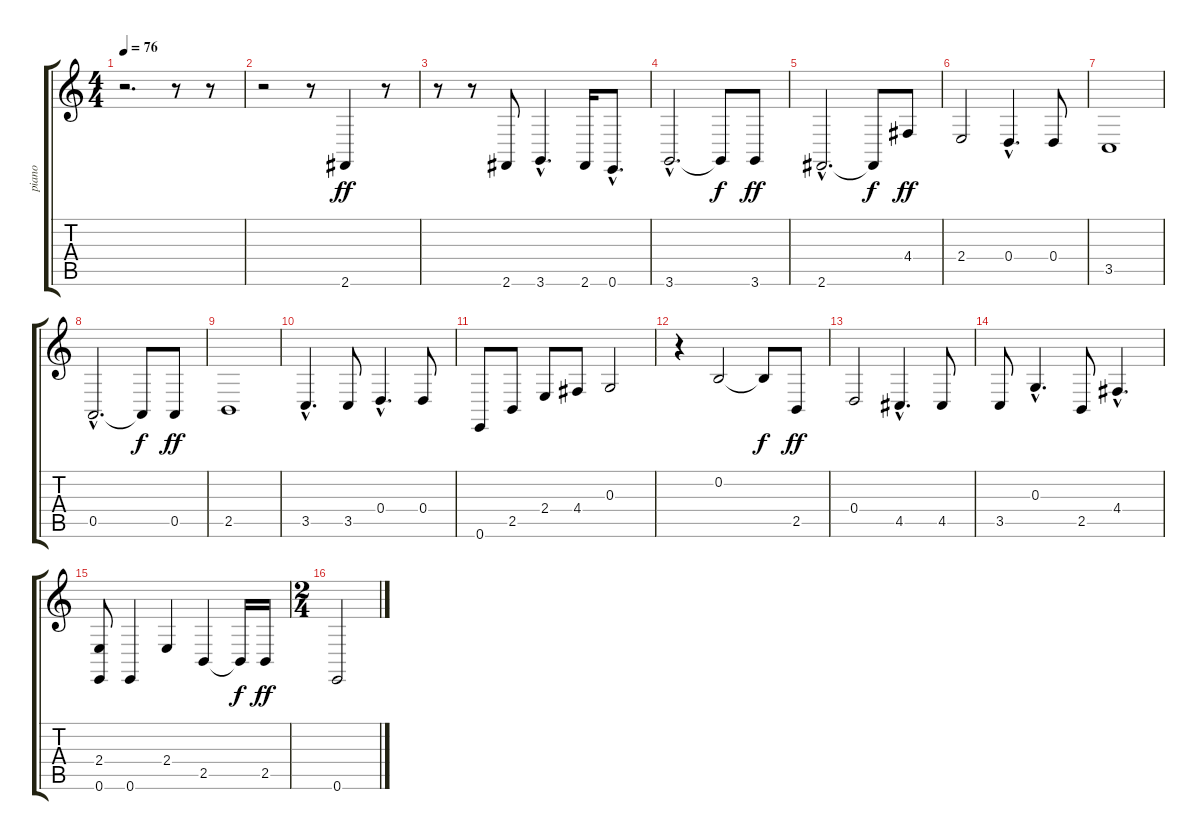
\track ("piano" "piano") {instrument acousticgrandpiano}
\staff {score tabs}
\tuning (E4 B3 G3 D3 A2 E2) {hide}
\ts (4 4)
\tempo 76
\clef g2
\ks c
r.2{d dy ff} r.8 r.8 |
r.2 r.8 2.6.4 r.8 |
r.8 r.8 2.6.8 3.6{hac}.4{d} 2.6.16 0.6{hac}.8{d} |
3.6{hac}.2{d} 3.6{t}.8{dy f} 3.6.8{dy ff} |
2.6{hac}.2{d} 2.6{t}.8{dy f} 4.4.8{dy ff} |
2.4.2 0.4{hac}.4{d} 0.4.8 |
3.5.1 |
0.5{hac}.2{d} 0.5{t}.8{dy f} 0.5.8{dy ff} |
2.5.1 |
3.5{hac}.4{d} 3.5.8 0.4{hac}.4{d} 0.4.8 |
0.6.8 2.5.8 2.4.8 4.4.8 0.3.2 |
r.4 0.2.2 0.2{t}.8{dy f} 2.5.8{dy ff} |
0.4.2 4.5{hac}.4{d} 4.5.8 |
3.5.8 0.3{hac}.4{d} 2.5.8 4.4{hac}.4{d} |
(2.4 0.6).8 0.6.4 2.4.4 2.5.4 2.5{t}.16{dy f} 2.5.16{dy ff} |
\ts (2 4)
0.6.2
